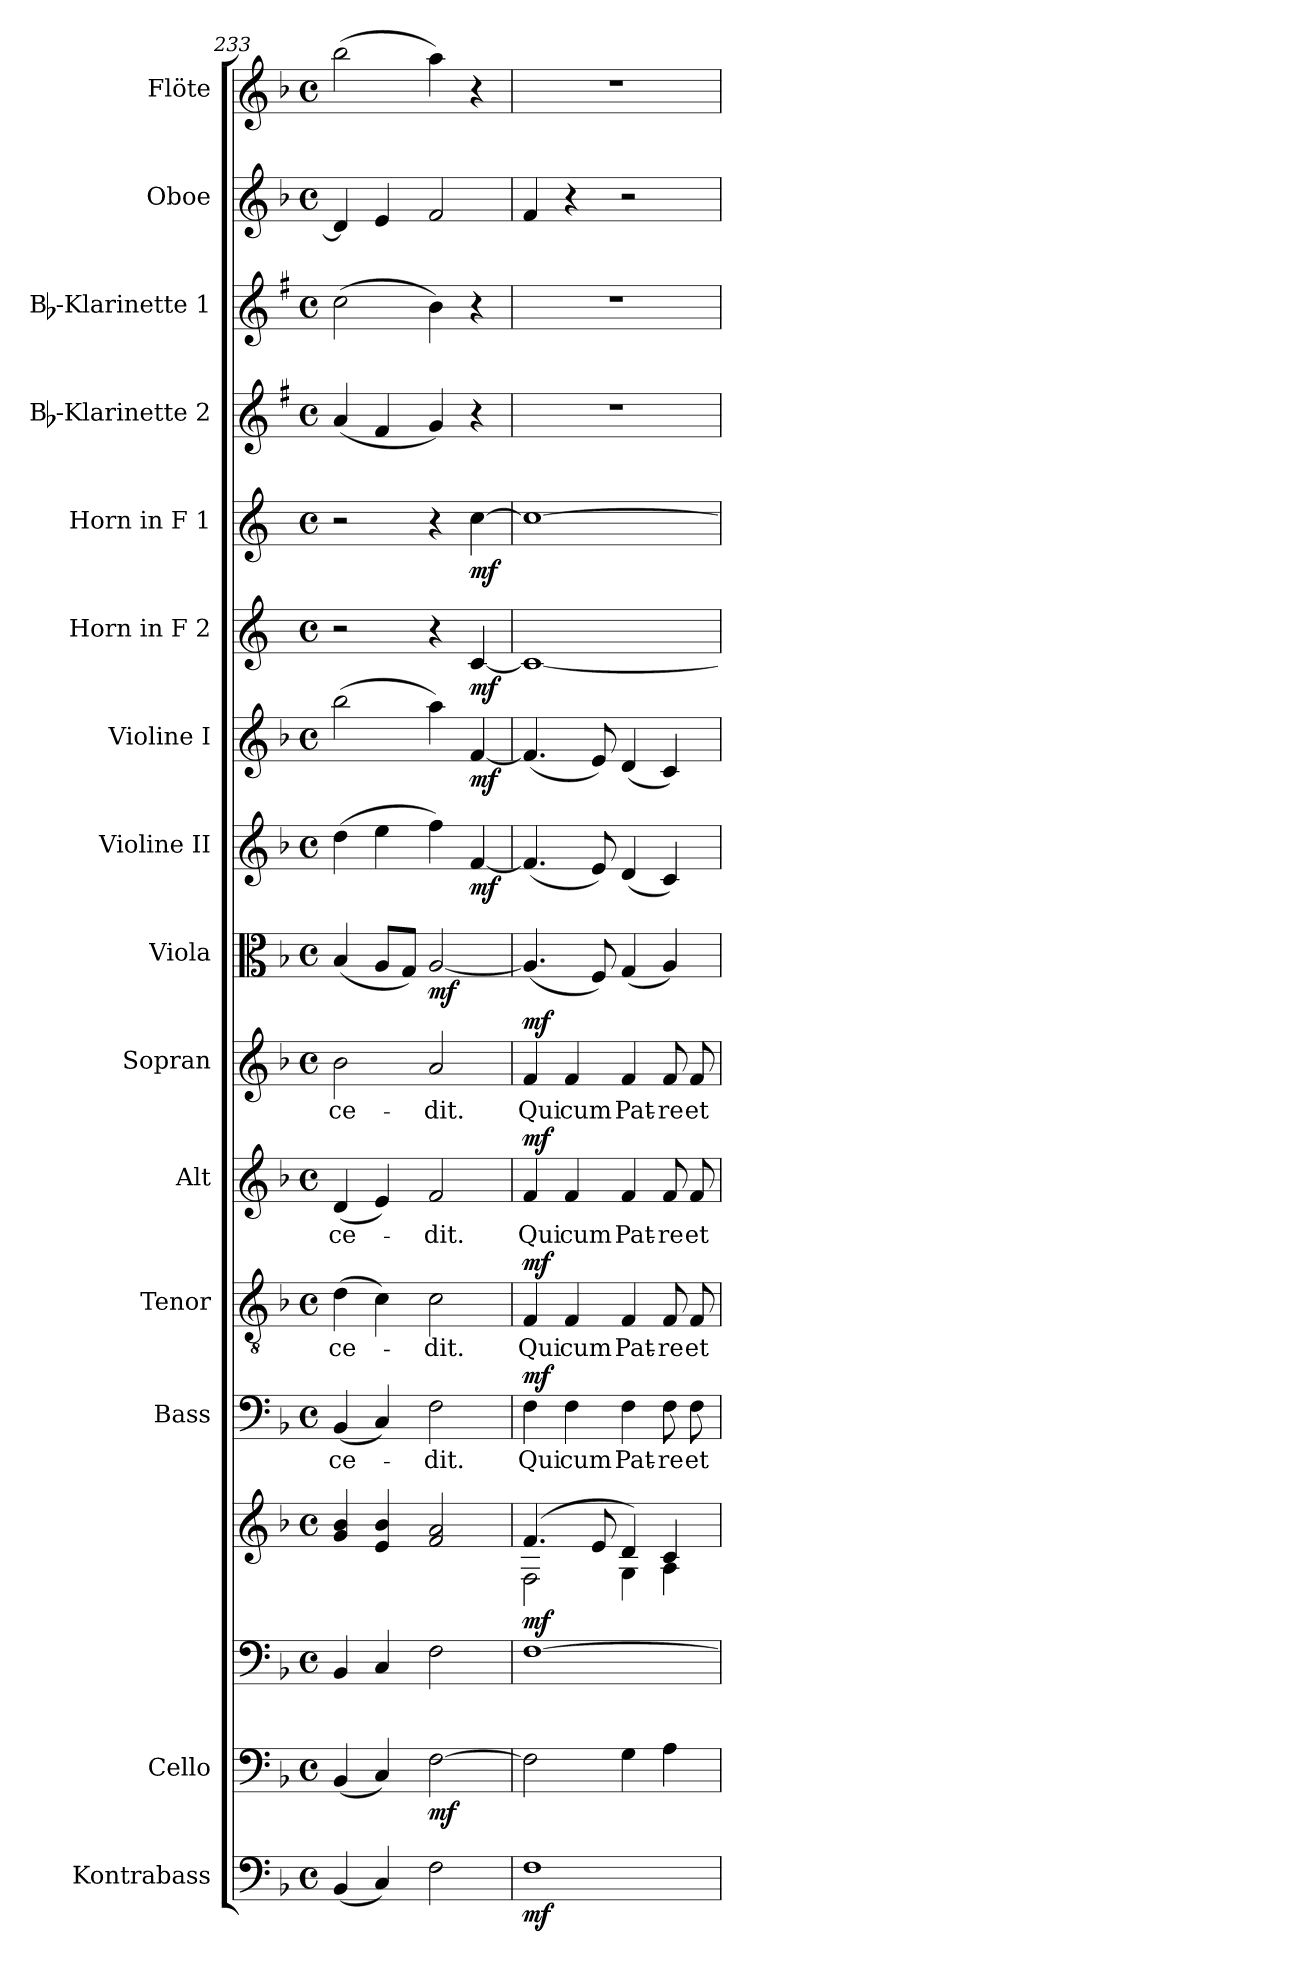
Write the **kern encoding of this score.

**kern	**dynam	**kern	**dynam	**kern	**kern	**dynam	**kern	**text	**dynam	**kern	**text	**dynam	**kern	**text	**dynam	**kern	**text	**dynam	**kern	**dynam	**kern	**dynam	**kern	**dynam	**kern	**dynam	**kern	**dynam	**kern	**kern	**kern	**kern
*part16	*part16	*part15	*part15	*part14	*part14	*part14	*part13	*part13	*part13	*part12	*part12	*part12	*part11	*part11	*part11	*part10	*part10	*part10	*part9	*part9	*part8	*part8	*part7	*part7	*part6	*part6	*part5	*part5	*part4	*part3	*part2	*part1
*staff17	*staff17	*staff16	*staff16	*staff15	*staff14	*staff14/15	*staff13	*staff13	*staff13	*staff12	*staff12	*staff12	*staff11	*staff11	*staff11	*staff10	*staff10	*staff10	*staff9	*staff9	*staff8	*staff8	*staff7	*staff7	*staff6	*staff6	*staff5	*staff5	*staff4	*staff3	*staff2	*staff1
*I"Kontrabass	*	*I"Cello	*	*	*	*	*I"Bass	*	*	*I"Tenor	*	*	*I"Alt	*	*	*I"Sopran	*	*	*I"Viola	*	*I"Violine II	*	*I"Violine I	*	*I"Horn in F 2	*	*I"Horn in F 1	*	*I"Bb-Klarinette 2	*I"Bb-Klarinette 1	*I"Oboe	*I"Flöte
*I'Kb.	*	*	*	*	*	*	*I'B.	*	*	*I'T.	*	*	*I'A.	*	*	*I'S.	*	*	*I'Vla.	*	*I'Vl. II	*	*I'Vl. I	*	*	*	*	*	*I'Bb Kl. 2	*I'Bb Kl. 1	*I'Ob.	*I'Fl.
*clefF4	*	*clefF4	*	*clefF4	*clefG2	*	*clefF4	*	*	*clefGv2	*	*	*clefG2	*	*	*clefG2	*	*	*clefC3	*	*clefG2	*	*clefG2	*	*clefG2	*	*clefG2	*	*clefG2	*clefG2	*clefG2	*clefG2
*ITrd7c12	*	*	*	*	*	*	*	*	*	*	*	*	*	*	*	*	*	*	*	*	*	*	*	*	*ITrd4c7	*	*ITrd4c7	*	*ITrd1c2	*ITrd1c2	*	*
*k[b-]	*	*k[b-]	*	*k[b-]	*k[b-]	*	*k[b-]	*	*	*k[b-]	*	*	*k[b-]	*	*	*k[b-]	*	*	*k[b-]	*	*k[b-]	*	*k[b-]	*	*k[b-]	*	*k[b-]	*	*k[b-]	*k[b-]	*k[b-]	*k[b-]
*F:	*	*F:	*	*F:	*F:	*	*F:	*	*	*F:	*	*	*F:	*	*	*F:	*	*	*F:	*	*F:	*	*F:	*	*F:	*	*F:	*	*F:	*F:	*F:	*F:
*M4/4	*	*M4/4	*	*M4/4	*M4/4	*	*M4/4	*	*	*M4/4	*	*	*M4/4	*	*	*M4/4	*	*	*M4/4	*	*M4/4	*	*M4/4	*	*M4/4	*	*M4/4	*	*M4/4	*M4/4	*M4/4	*M4/4
*met(c)	*	*met(c)	*	*met(c)	*met(c)	*	*met(c)	*	*	*met(c)	*	*	*met(c)	*	*	*met(c)	*	*	*met(c)	*	*met(c)	*	*met(c)	*	*met(c)	*	*met(c)	*	*met(c)	*met(c)	*met(c)	*met(c)
=233	=233	=233	=233	=233	=233	=233	=233	=233	=233	=233	=233	=233	=233	=233	=233	=233	=233	=233	=233	=233	=233	=233	=233	=233	=233	=233	=233	=233	=233	=233	=233	=233
!	!	!	!	!	!	!	!	!LO:LY:b	!	!	!LO:LY:b	!	!	!LO:LY:b	!	!	!LO:LY:b	!	!	!	!	!	!	!	!	!	!	!	!	!	!	!
(<4BBB-/	.	(<4BB-/	.	4BB-/	4g/ 4b-/	.	(<4BB-/	-ce-	.	(>4d\	-ce-	.	(<4d/	-ce-	.	2b-\	-ce-	.	(<4B-/	.	(>4dd\	.	(>2bb-\	.	2r	.	2r	.	(<4g/	(>2b-\	4d/]	(>2bb-\
4CC/)	.	4C/)	.	4C/	4e/ 4b-/	.	4C/)	.	.	4c\)	.	.	4e/)	.	.	.	.	.	8A/L	.	4ee\	.	.	.	.	.	.	.	4e/	.	4e/	.
.	.	.	.	.	.	.	.	.	.	.	.	.	.	.	.	.	.	.	8G/J)	.	.	.	.	.	.	.	.	.	.	.	.	.
!	!	!	!LO:DY:b	!	!	!	!	!LO:LY:b	!	!	!LO:LY:b	!	!	!LO:LY:b	!	!	!LO:LY:b	!	!	!LO:DY:b	!	!	!	!	!	!	!	!	!	!	!	!
2FF\	.	[2F\	mf	2F\	2f/ 2a/	.	2F\	-dit.	.	2c\	-dit.	.	2f/	-dit.	.	2a/	-dit.	.	[2A/	mf	4ff\)	.	4aa\)	.	4r	.	4r	.	4f/)	4a\)	2f/	4aa\)
!	!	!	!	!	!	!	!	!	!	!	!	!	!	!	!	!	!	!	!	!	!	!LO:DY:b	!	!LO:DY:b	!	!LO:DY:b	!	!LO:DY:b	!	!	!	!
.	.	.	.	.	.	.	.	.	.	.	.	.	.	.	.	.	.	.	.	.	[4f/	mf	[4f/	mf	[4F/	mf	[4f\	mf	4r	4r	.	4r
=234	=234	=234	=234	=234	=234	=234	=234	=234	=234	=234	=234	=234	=234	=234	=234	=234	=234	=234	=234	=234	=234	=234	=234	=234	=234	=234	=234	=234	=234	=234	=234	=234
*	*	*	*	*	*^	*	*	*	*	*	*	*	*	*	*	*	*	*	*	*	*	*	*	*	*	*	*	*	*	*	*	*
!	!LO:DY:b	!	!	!	!	!	!LO:DY:b	!	!LO:LY:b	!LO:DY:a	!	!LO:LY:b	!LO:DY:a	!	!LO:LY:b	!LO:DY:a	!	!LO:LY:b	!LO:DY:a	!	!	!	!	!	!	!	!	!	!	!	!	!	!
1FF	mf	2F\]	.	[1F	(4.f/	2F\	mf	4F\	Qui	mf	4F/	Qui	mf	4f/	Qui	mf	4f/	Qui	mf	(<4.A/]	.	(<4.f/]	.	(<4.f/]	.	1F_	.	1f_	.	1r	1r	4f/	1r
!	!	!	!	!	!	!	!	!	!LO:LY:b	!	!	!LO:LY:b	!	!	!LO:LY:b	!	!	!LO:LY:b	!	!	!	!	!	!	!	!	!	!	!	!	!	!	!
.	.	.	.	.	.	.	.	4F\	cum	.	4F/	cum	.	4f/	cum	.	4f/	cum	.	.	.	.	.	.	.	.	.	.	.	.	.	4r	.
.	.	.	.	.	8e/	.	.	.	.	.	.	.	.	.	.	.	.	.	.	8F/)	.	8e/)	.	8e/)	.	.	.	.	.	.	.	.	.
!	!	!	!	!	!	!	!	!	!LO:LY:b	!	!	!LO:LY:b	!	!	!LO:LY:b	!	!	!LO:LY:b	!	!	!	!	!	!	!	!	!	!	!	!	!	!	!
.	.	4G\	.	.	4d/)	4G\	.	4F\	Pat-	.	4F/	Pat-	.	4f/	Pat-	.	4f/	Pat-	.	(<4G/	.	(<4d/	.	(<4d/	.	.	.	.	.	.	.	2r	.
!	!	!	!	!	!	!	!	!	!LO:LY:b	!	!	!LO:LY:b	!	!	!LO:LY:b	!	!	!LO:LY:b	!	!	!	!	!	!	!	!	!	!	!	!	!	!	!
.	.	4A\	.	.	4c/	4A\	.	8F\	-re	.	8F/	-re	.	8f/	-re	.	8f/	-re	.	4A/)	.	4c/)	.	4c/)	.	.	.	.	.	.	.	.	.
!	!	!	!	!	!	!	!	!	!LO:LY:b	!	!	!LO:LY:b	!	!	!LO:LY:b	!	!	!LO:LY:b	!	!	!	!	!	!	!	!	!	!	!	!	!	!	!
.	.	.	.	.	.	.	.	8F\	et	.	8F/	et	.	8f/	et	.	8f/	et	.	.	.	.	.	.	.	.	.	.	.	.	.	.	.
*	*	*	*	*	*v	*v	*	*	*	*	*	*	*	*	*	*	*	*	*	*	*	*	*	*	*	*	*	*	*	*	*	*	*
=	=	=	=	=	=	=	=	=	=	=	=	=	=	=	=	=	=	=	=	=	=	=	=	=	=	=	=	=	=	=	=	=
*-	*-	*-	*-	*-	*-	*-	*-	*-	*-	*-	*-	*-	*-	*-	*-	*-	*-	*-	*-	*-	*-	*-	*-	*-	*-	*-	*-	*-	*-	*-	*-	*-
